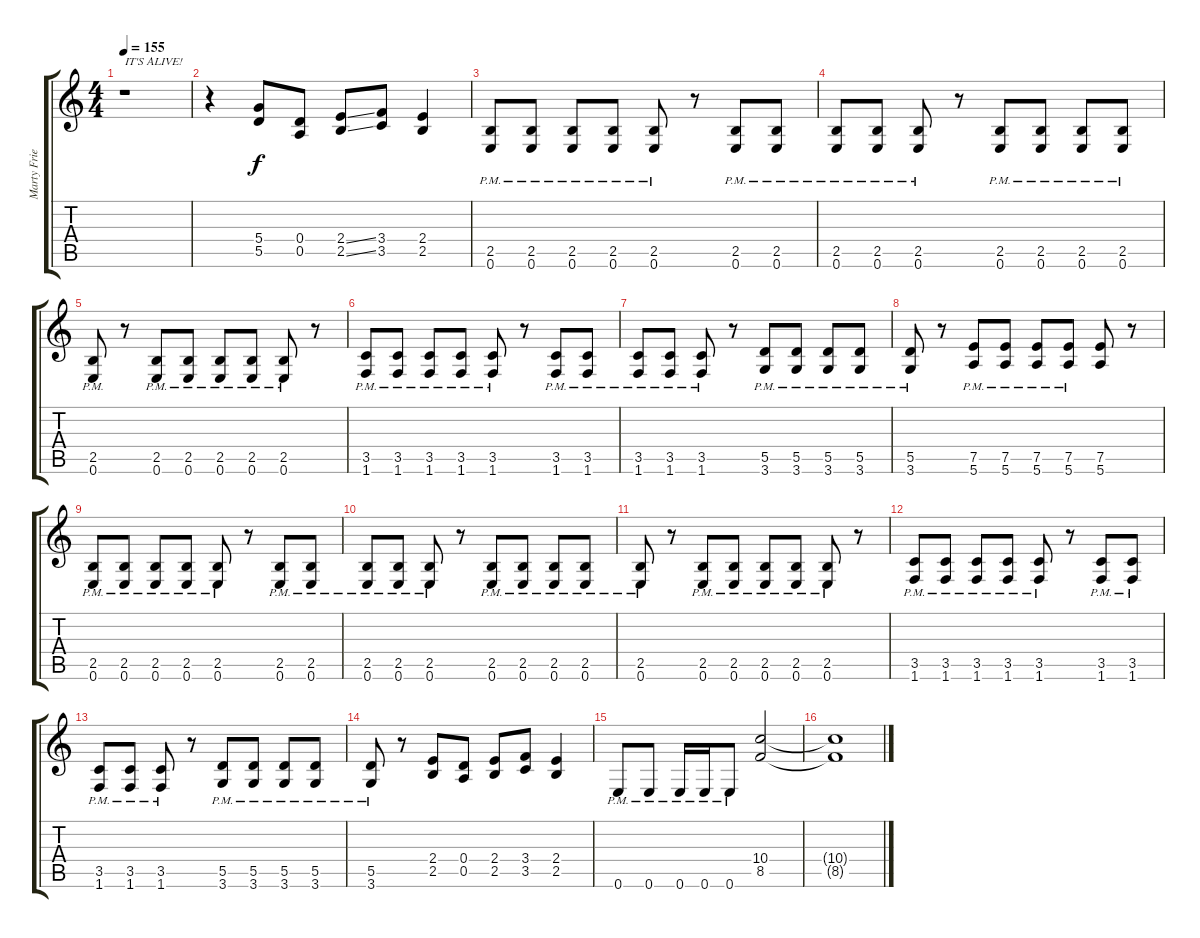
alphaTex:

\track ("Marty Friedman" "Marty Frie") {instrument distortionguitar}
\staff {score tabs}
\tuning (E4 B3 G3 D3 A2 E2) {hide}
\ts (4 4)
\tempo 155
\clef g2
\ks c
r.1{txt "IT'S ALIVE!" dy f instrument distortionguitar} |
r.4 (5.4 5.5).8 (0.4 0.5).8 (2.4{ss} 2.5{ss}).8 (3.4 3.5).8 (2.4 2.5).4 |
(2.5{pm} 0.6{pm}).8 (2.5{pm} 0.6{pm}).8 (2.5{pm} 0.6{pm}).8 (2.5{pm} 0.6{pm}).8 (2.5{pm} 0.6{pm}).8 r.8 (2.5{pm} 0.6{pm}).8 (2.5{pm} 0.6{pm}).8 |
(2.5{pm} 0.6{pm}).8 (2.5{pm} 0.6{pm}).8 (2.5{pm} 0.6{pm}).8 r.8 (2.5{pm} 0.6{pm}).8 (2.5{pm} 0.6{pm}).8 (2.5{pm} 0.6{pm}).8 (2.5{pm} 0.6{pm}).8 |
(2.5{pm} 0.6{pm}).8 r.8 (2.5{pm} 0.6{pm}).8 (2.5{pm} 0.6{pm}).8 (2.5{pm} 0.6{pm}).8 (2.5{pm} 0.6{pm}).8 (2.5{pm} 0.6{pm}).8 r.8 |
(3.5{pm} 1.6{pm}).8 (3.5{pm} 1.6{pm}).8 (3.5{pm} 1.6{pm}).8 (3.5{pm} 1.6{pm}).8 (3.5{pm} 1.6{pm}).8 r.8 (3.5{pm} 1.6{pm}).8 (3.5{pm} 1.6{pm}).8 |
(3.5{pm} 1.6{pm}).8 (3.5{pm} 1.6{pm}).8 (3.5{pm} 1.6{pm}).8 r.8 (5.5{pm} 3.6{pm}).8 (5.5{pm} 3.6{pm}).8 (5.5{pm} 3.6{pm}).8 (5.5{pm} 3.6{pm}).8 |
(5.5{pm} 3.6{pm}).8 r.8 (7.5{pm} 5.6{pm}).8 (7.5{pm} 5.6{pm}).8 (7.5{pm} 5.6{pm}).8 (7.5{pm} 5.6{pm}).8 (7.5 5.6).8 r.8 |
(2.5{pm} 0.6{pm}).8 (2.5{pm} 0.6{pm}).8 (2.5{pm} 0.6{pm}).8 (2.5{pm} 0.6{pm}).8 (2.5{pm} 0.6{pm}).8 r.8 (2.5{pm} 0.6{pm}).8 (2.5{pm} 0.6{pm}).8 |
(2.5{pm} 0.6{pm}).8 (2.5{pm} 0.6{pm}).8 (2.5{pm} 0.6{pm}).8 r.8 (2.5{pm} 0.6{pm}).8 (2.5{pm} 0.6{pm}).8 (2.5{pm} 0.6{pm}).8 (2.5{pm} 0.6{pm}).8 |
(2.5{pm} 0.6{pm}).8 r.8 (2.5{pm} 0.6{pm}).8 (2.5{pm} 0.6{pm}).8 (2.5{pm} 0.6{pm}).8 (2.5{pm} 0.6{pm}).8 (2.5{pm} 0.6{pm}).8 r.8 |
(3.5{pm} 1.6{pm}).8 (3.5{pm} 1.6{pm}).8 (3.5{pm} 1.6{pm}).8 (3.5{pm} 1.6{pm}).8 (3.5{pm} 1.6{pm}).8 r.8 (3.5{pm} 1.6{pm}).8 (3.5{pm} 1.6{pm}).8 |
(3.5{pm} 1.6{pm}).8 (3.5{pm} 1.6{pm}).8 (3.5{pm} 1.6{pm}).8 r.8 (5.5{pm} 3.6{pm}).8 (5.5{pm} 3.6{pm}).8 (5.5{pm} 3.6{pm}).8 (5.5{pm} 3.6{pm}).8 |
(5.5{pm} 3.6{pm}).8 r.8 (2.4 2.5).8 (0.4 0.5).8 (2.4 2.5).8 (3.4 3.5).8 (2.4 2.5).4 |
0.6{pm}.8 0.6{pm}.8 0.6{pm}.16 0.6{pm}.16 0.6{pm}.8 (10.4 8.5).2 |
(10.4{t} 8.5{t}).1
